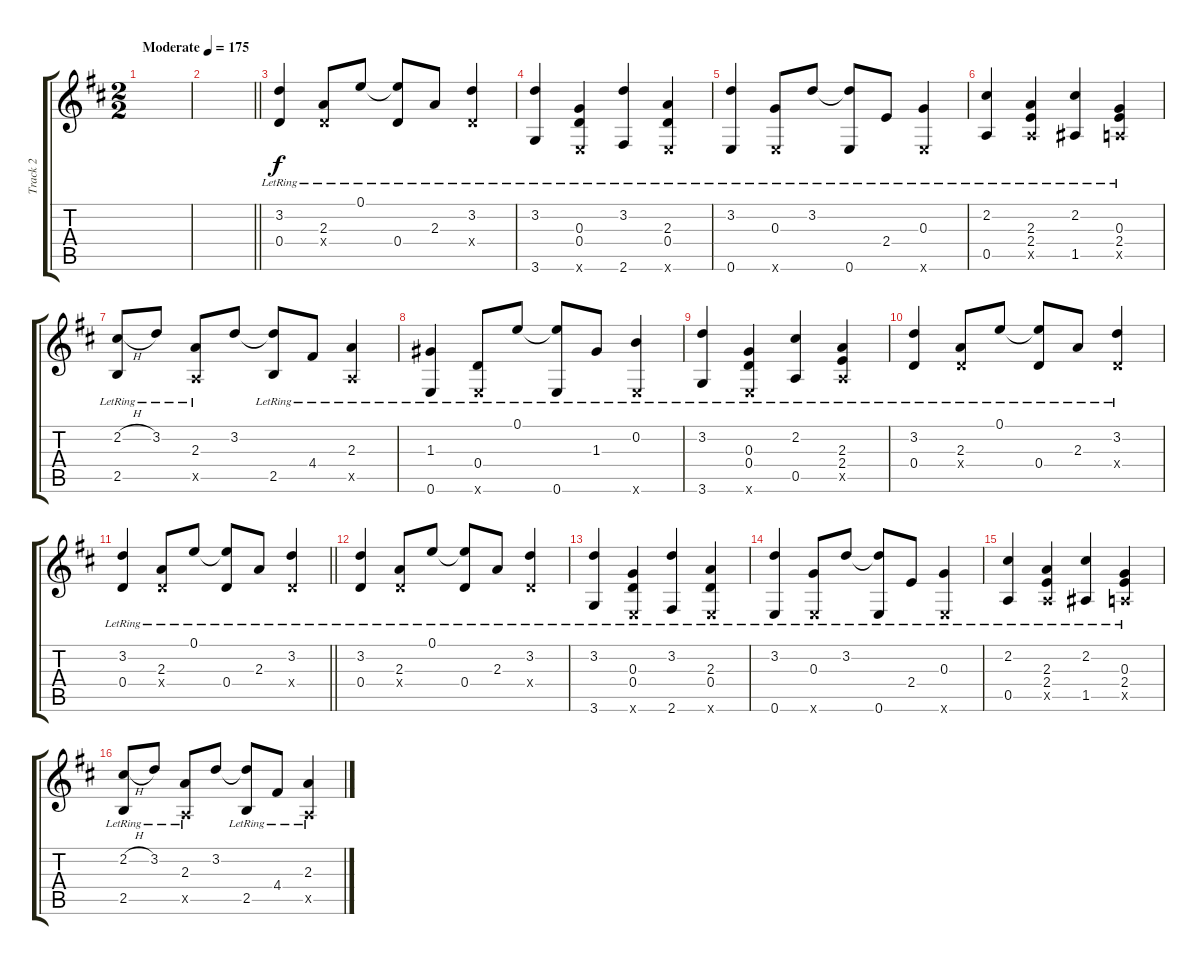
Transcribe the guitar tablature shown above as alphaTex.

\track ("Track 2" "Track 2") {instrument acousticguitarsteel}
\staff {score tabs}
\tuning (E4 B3 G3 D3 A2 E2) {hide}
\ts (2 2)
\tempo (175 "Moderate")
\clef g2
\ks d
|
\barLineRight lightlight
|
(3.2{lr} 0.4{lr}).4 (2.3{lr} 0.4{x}).8 0.1{lr}.8 (0.1{t} 0.4{lr}).8 2.3{lr}.8 (3.2{lr} 0.4{x}).4 |
(3.2{lr} 3.6{lr}).4 (0.3{lr} 0.4{lr} 0.6{x}).4 (3.2{lr} 2.6{lr}).4 (2.3{lr} 0.4{lr} 0.6{x}).4 |
(3.2{lr} 0.6{lr}).4 (0.3{lr} 0.6{x}).8 3.2{lr}.8 (3.2{t} 0.6{lr}).8 2.4{lr}.8 (0.3{lr} 0.6{x}).4 |
(2.2{lr} 0.5{lr}).4 (2.3{lr} 2.4{lr} 0.5{x}).4 (2.2{lr} 1.5{lr}).4 (0.3{lr} 2.4{lr} 0.5{x}).4 |
(2.2{h lr} 2.5{lr}).8 3.2{lr}.8 (2.3{lr} 0.5{x}).8 3.2.8 (3.2{t} 2.5{lr}).8 4.4{lr}.8 (2.3{lr} 0.5{x}).4 |
(1.3{lr} 0.6{lr}).4 (0.4{lr} 0.6{x}).8 0.1{lr}.8 (0.1{t} 0.6{lr}).8 1.3{lr}.8 (0.2{lr} 0.6{x}).4 |
(3.2{lr} 3.6{lr}).4 (0.3{lr} 0.4{lr} 0.6{x}).4 (2.2{lr} 0.5{lr}).4 (2.3{lr} 2.4{lr} 0.5{x}).4 |
(3.2{lr} 0.4{lr}).4 (2.3{lr} 0.4{x}).8 0.1{lr}.8 (0.1{t} 0.4{lr}).8 2.3{lr}.8 (3.2{lr} 0.4{x}).4 |
\barLineRight lightlight
(3.2{lr} 0.4{lr}).4 (2.3{lr} 0.4{x}).8 0.1{lr}.8 (0.1{t} 0.4{lr}).8 2.3{lr}.8 (3.2{lr} 0.4{x}).4 |
(3.2{lr} 0.4{lr}).4 (2.3{lr} 0.4{x}).8 0.1{lr}.8 (0.1{t} 0.4{lr}).8 2.3{lr}.8 (3.2{lr} 0.4{x}).4 |
(3.2{lr} 3.6{lr}).4 (0.3{lr} 0.4{lr} 0.6{x}).4 (3.2{lr} 2.6{lr}).4 (2.3{lr} 0.4{lr} 0.6{x}).4 |
(3.2{lr} 0.6{lr}).4 (0.3{lr} 0.6{x}).8 3.2{lr}.8 (3.2{t} 0.6{lr}).8 2.4{lr}.8 (0.3{lr} 0.6{x}).4 |
(2.2{lr} 0.5{lr}).4 (2.3{lr} 2.4{lr} 0.5{x}).4 (2.2{lr} 1.5{lr}).4 (0.3{lr} 2.4{lr} 0.5{x}).4 |
(2.2{h lr} 2.5{lr}).8 3.2{lr}.8 (2.3{lr} 0.5{x}).8 3.2.8 (3.2{t} 2.5{lr}).8 4.4{lr}.8 (2.3{lr} 0.5{x}).4
